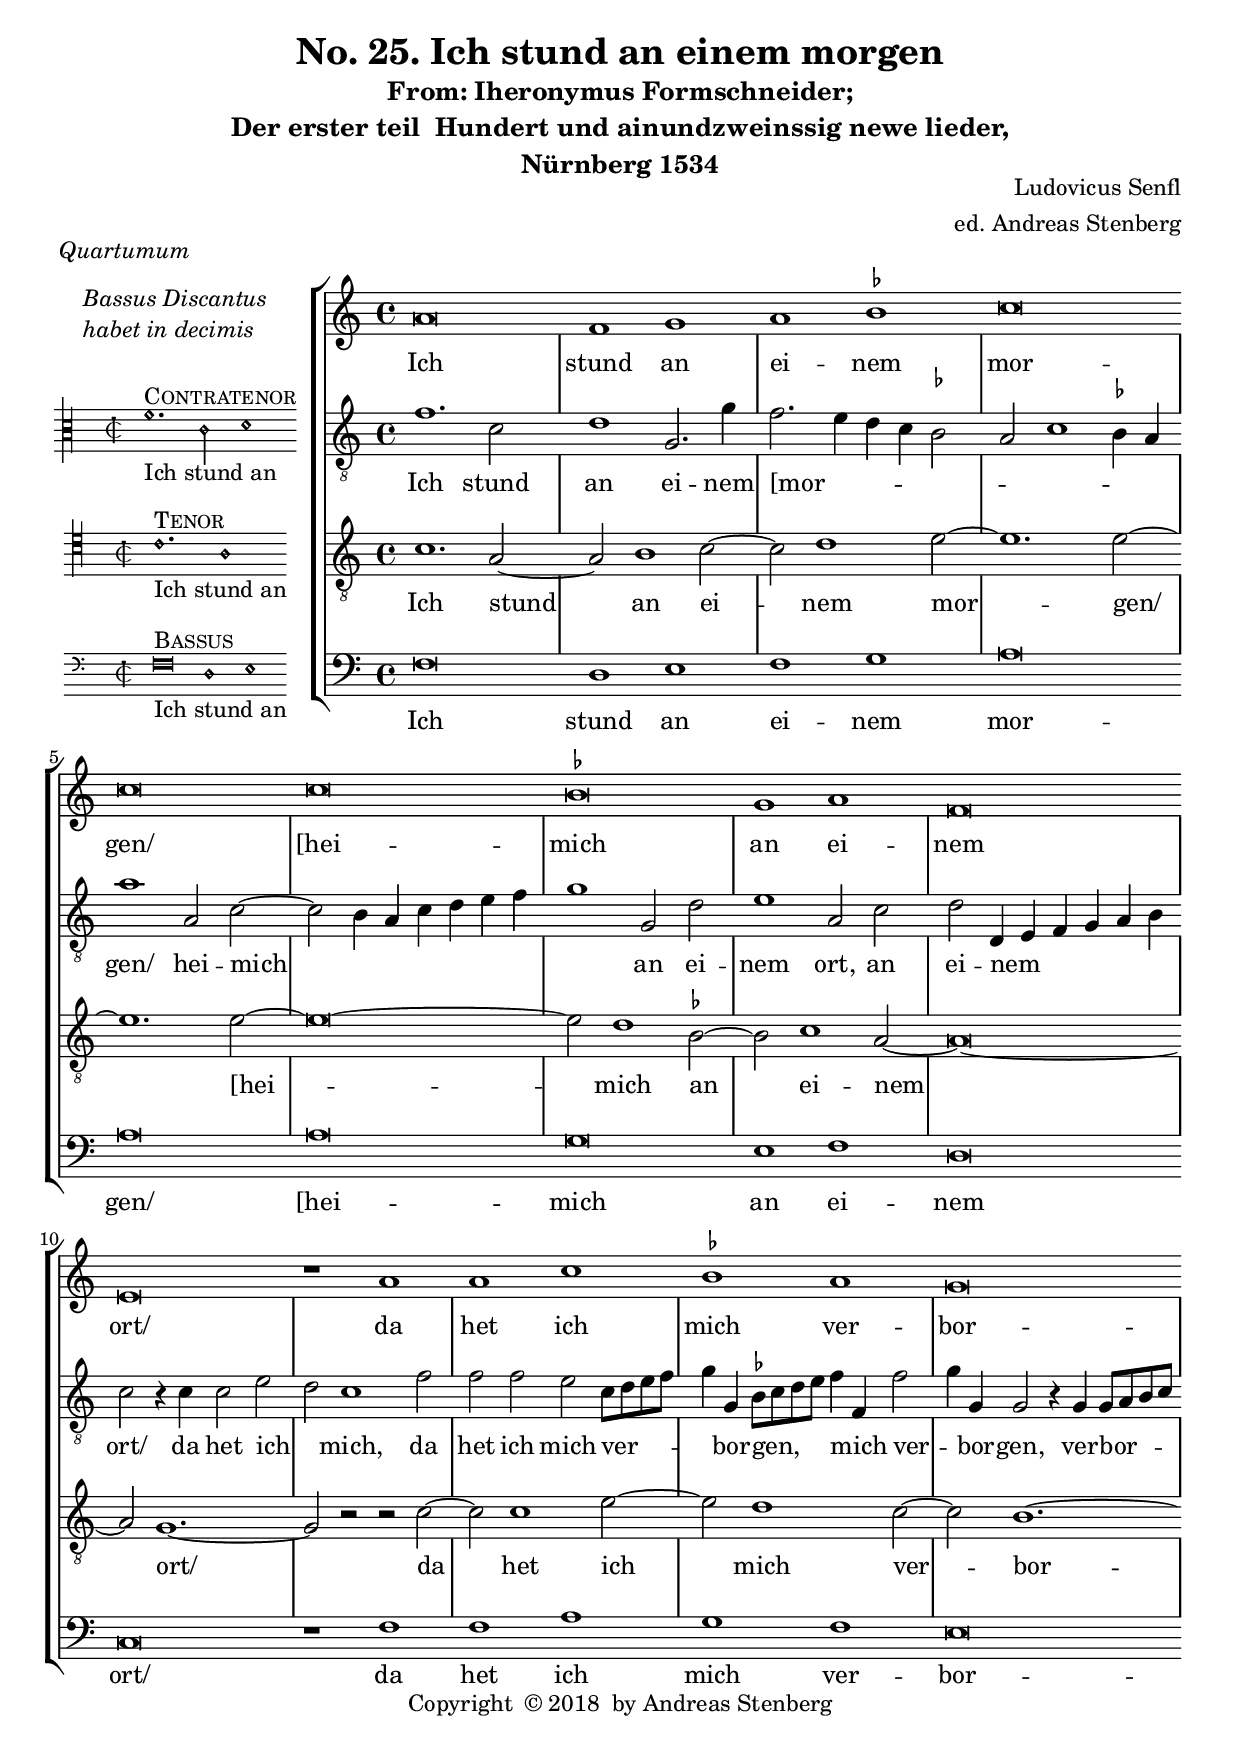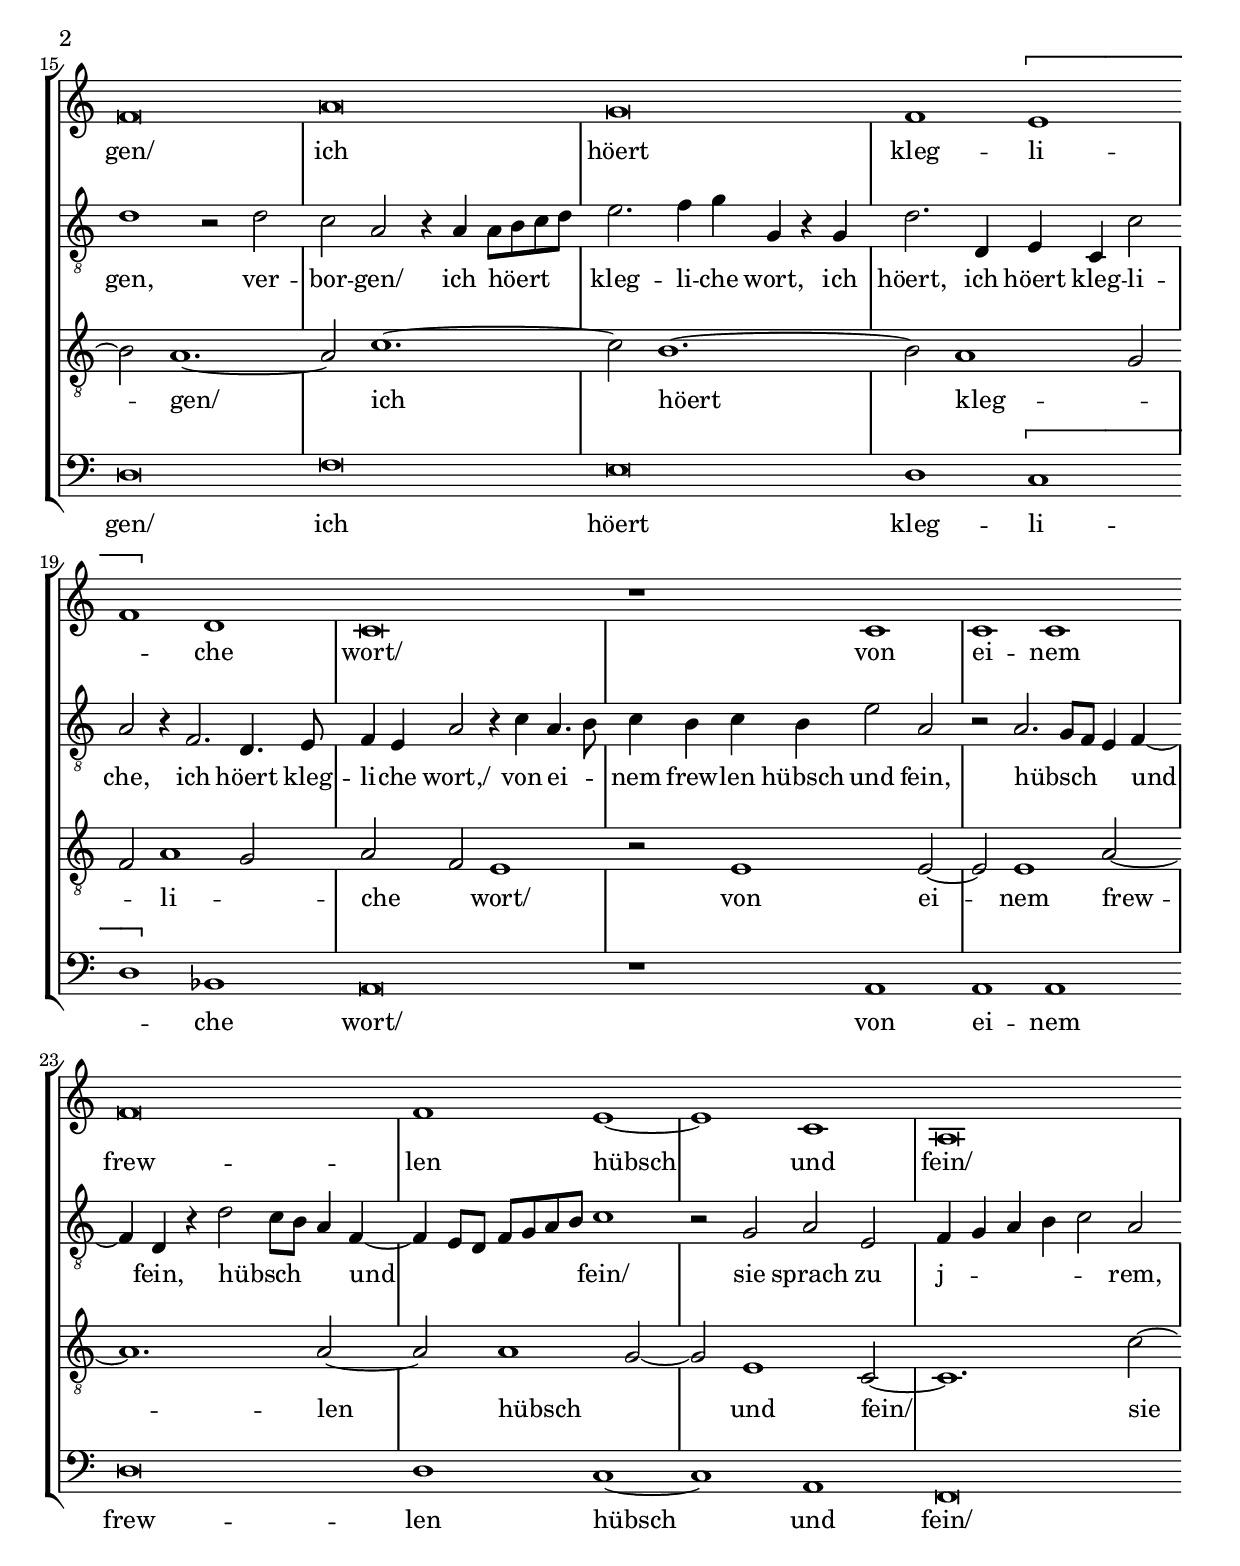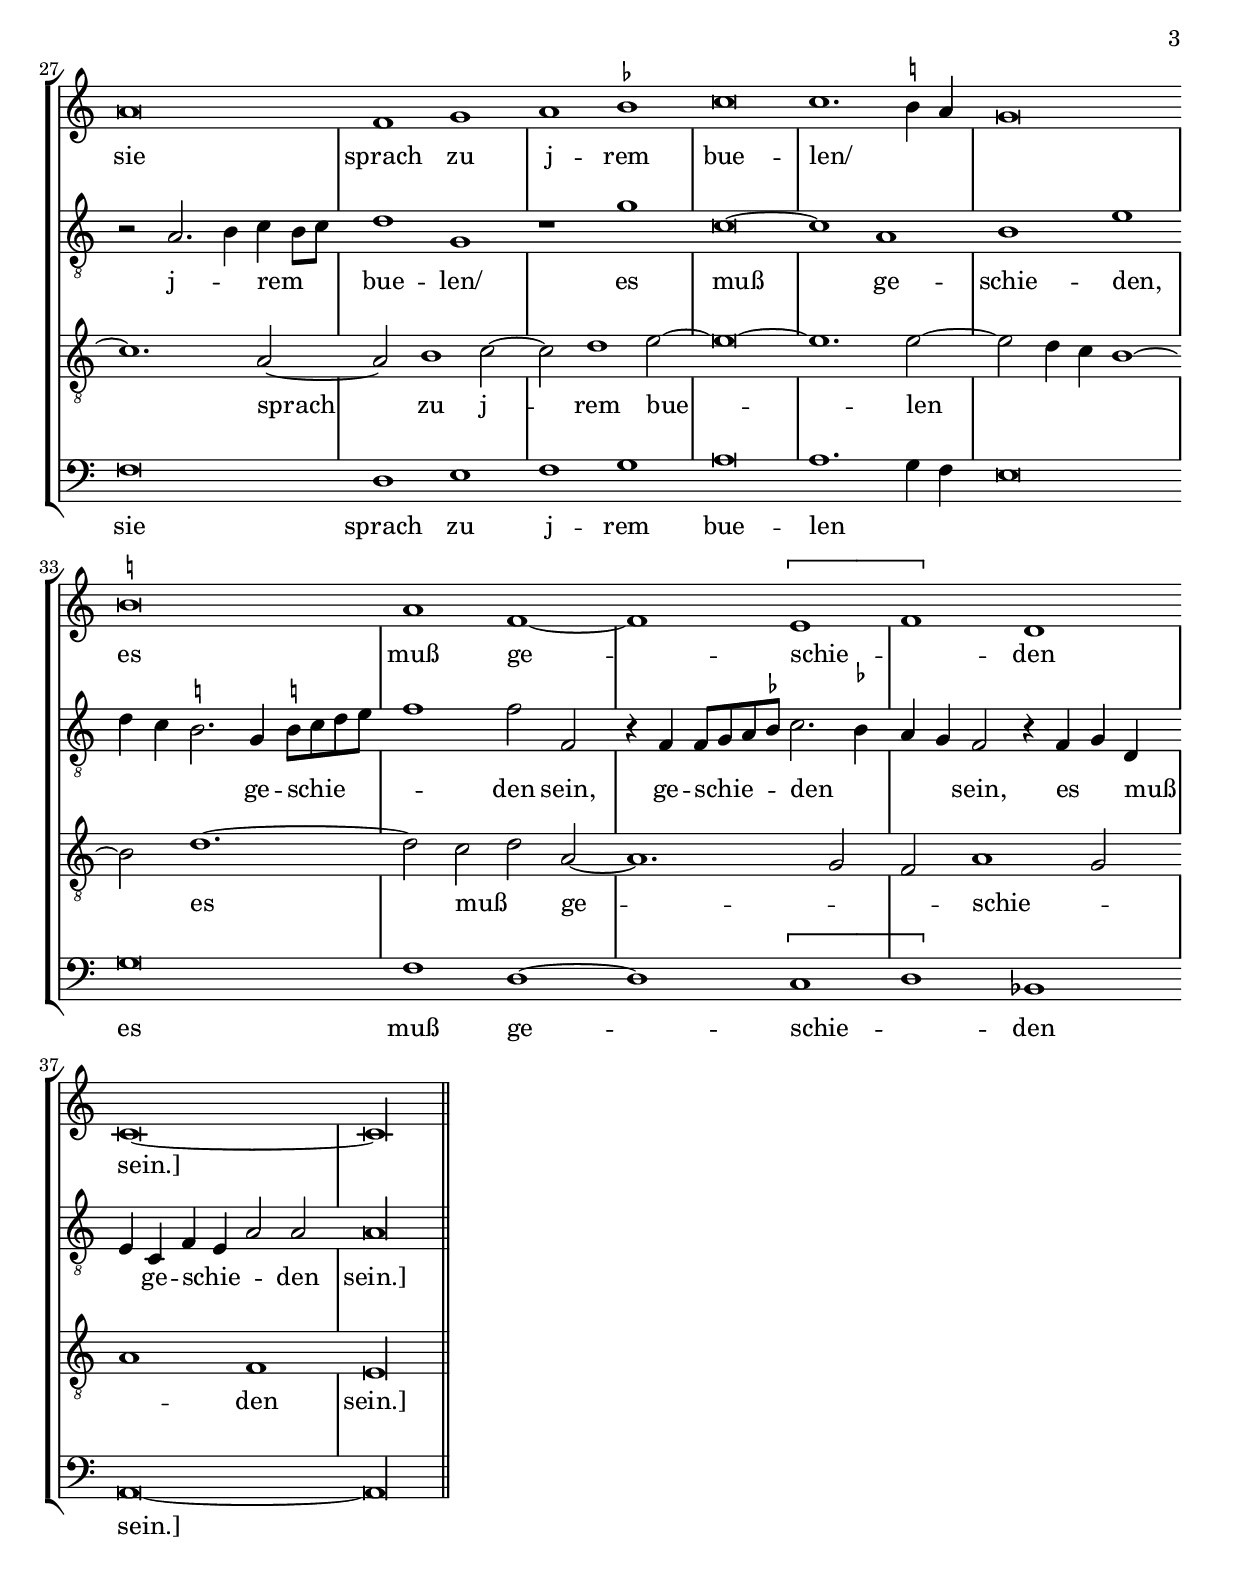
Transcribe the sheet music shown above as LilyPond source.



%%%%%%%%%%%%%%%%%%%%%%%%%%%%%%%%%%%%%%%%%%%%%%%%%%%%%%%%%%%%%%%%%%%
% This is a template based on the usual four part choir templater %
% where the voices have common lyrics at the the start but split  %
% to separate lyrics after a while.				  %
% This template is modyfied by AS from the one in the lilypond    %
% documentation.						  %
% This template is to be used for instance for fairly simple      %
% settings where the stanzas are set homophonicaly but twhere the %
% Chorus contains polyphony that require separate underlay for    %
% the different voices.						  %
%%%%%%%%%%%%%%%%%%%%%%%%%%%%%%%%%%%%%%%%%%%%%%%%%%%%%%%%%%%%%%%%%%%
\version "2.18.0"
\include "deutsch.ly"
ficta = \once \set suggestAccidentals =##t
\header {
  title = "No. 25. Ich stund an einem morgen"
  subtitle = \markup \center-column { "From: Iheronymus Formschneider;" "Der erster teil  Hundert und ainundzweinssig newe lieder," "Nürnberg 1534" }
  composer = "Ludovicus Senfl"
  arranger = "ed. Andreas Stenberg"
  poet = ""
  meter =""
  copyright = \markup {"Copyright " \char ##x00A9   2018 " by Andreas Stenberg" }
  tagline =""
}
global = {
  \key c \major
}

bassMusic = \relative c {
  \override Staff.BarLine.transparent = ##t
  f\breve
  d1 e1
  f1 g1
  a\breve
  a\breve
  a\breve
  g\breve
  e1 f1
  d\breve
  c\breve
  r1 f1
  f1 a1
  g1 f1
  e\breve
  d\breve
  f\breve
  e\breve
  d1 \[c1\melisma
  d1\]\melismaEnd b1					%% end of first line in orig
  a\breve
  r1 a1
  a1 a1
  d\breve
  d1 c1~
  c1 a1
  f\breve
  f'\breve
  d1 e1
  f1 g1
  a\breve
  a1.\melisma g4 f4
  e\breve\melismaEnd
  g\breve
  f1 d1~
  d1 \[c1\melisma
  d1\]\melismaEnd b1
  a\breve~
  \cadenzaOn
  a\longa
  \bar "||"
  \revert Staff.BarLine.transparent
}
bassWords = \lyricmode {
  Ich stund an ei -- nem mor -- gen/
  [hei -- mich an ei -- nem ort/
  da het ich mich ver -- bor -- gen/
  ich höert kleg -- li -- che wort/
  von ei -- nem frew -- len hübsch und fein/
  sie sprach zu j -- rem bue -- len es muß ge -- schie -- den sein.]
}
sopMusic = \relative c'' {

  \set Score.tempoHideNote = ##t
  \tempo 1 = 86
  \time 4/4
  \set Timing.measureLength = #(ly:make-moment 4/2)
    \override Staff.BarLine.transparent = ##t
    a\breve
    f1 g1
    a1 \ficta b1
    c\breve
    c\breve
    c\breve
    \ficta b\breve
    g1 a1
    f\breve
    e\breve
    r1 a1
    a1 c1
    \ficta b1 a1
    g\breve
    f\breve
    a\breve
    g\breve
    f1 \[e1\melisma
    f1\]\melismaEnd d1
    c\breve
    r1 c1
    c1 c1
    f\breve
    f1 e1~
    e1 c1
    a\breve
    a'\breve
    f1 g1
    a1 \ficta b1
    c\breve
    c1.\melisma \ficta h!4 a4
    g\breve\melismaEnd
    \ficta h!\breve
    a1 f1~
    f1 \[e1\melisma
    f1\]\melismaEnd d1
    c\breve~
    \cadenzaOn
    c\longa
  \revert Staff.BarLine.transparent
  \bar "||"
}
sopWords = \lyricmode {
  Ich stund an ei -- nem mor -- gen/
  [hei -- mich an ei -- nem ort/
  da het ich mich ver -- bor -- gen/
  ich höert kleg -- li -- che wort/
  von ei -- nem frew -- len hübsch und fein/
  sie sprach zu j -- rem bue -- len/
  es muß ge -- schie -- den sein.]
}
altoMusic = \relative c' {
  \clef "treble_8"
  \override Staff.BarLine.transparent = ##t
  f1. c2
  d1 g,2. g'4
  f2.( e4 d4 c4 \ficta b2
  a2 c1 \ficta b4 a4)
  a'1 a,2 c2~(
  c2 h4 a4 c4 d4 e4 f4
  g1) g,2 d'2				%% end of first line in orig.
  e1 a,2 c2
  d2 d,4( e4 f4 g4 a4 h4)
  c2 r4 c4 c2 e2(
  d2) c1 f2
  f2 f2 e2 c8( d8 e8 f8
  g4) g,4 \ficta b8( c8 d8 e8 f4) f,4 f'2( 	%% end of second line and first page
  g4) g,4 g2 r4 g4 g8( a8 h8 c8)
  d1 r2 d2
  c2 a2 r4 a4 a8( h8 c8 d8)
  e2. f4 g4 g,4 r4 g4
  d'2. d,4 e4 c4 c'2
  a2 r4 f2. d4. e8			%% end of third line (first on second page)
  f4 e4 a2 r4 c4 a4.( h8)
  c4 h4 c4 h4 e2 a,2
  r2 a2.( g8 f8 e4) f4~
  f4 d4 r4 d'2( c8 h8 a4) f4~(
  f4 e8 d8 f8 g8 a8 h8) c1		%% end of fourth line
  r2 g2 a2 e2
  f4( g4 a4 h4 c2) a2
  r2 a2.( h4) c4( h8 c8)
  d1 g,1
  r1 g'1
  c,\breve~
  c1 a1
  h1 e1(
  d4 c4 \ficta h!2.) g4 \ficta h!8( c8 d8 e8 		%% end of fifth line and second page
  f1) f2 f,2
  r4 f4 f8( g8 a8 \ficta b8) c2.( \ficta b!4
  a4 g4) f2 r4 f4( g4) d4(
  e4) c4 f4( e4 a2) a2
  \cadenzaOn
  a\longa
  \revert Staff.BarLine.transparent
}
altoWords = \lyricmode {
  Ich stund an ei -- nem [mor -- gen/
  hei -- mich an ei -- nem ort,
  an ei -- nem  ort/
  da het ich mich,
  da het ich mich ver -- bor -- gen,
  mich ver -- bor -- gen,
  ver -- bor -- gen,
  ver -- bor -- gen/
  ich höert kleg -- li -- che wort,
  ich höert, ich höert kleg -- li -- che,
  ich höert kleg -- li -- che wort,/
  von ei -- nem frew -- len hübsch und fein,
  hübsch und fein,
  hübsch und fein/
  sie sprach zu j -- rem,
  j -- rem bue -- len/
  es muß ge -- schie -- den,
  ge -- schie -- den sein,
  ge -- schie -- den sein,
  es muß ge -- schie -- den sein.]
}
tenorMusic = \relative c' {
  \clef "G_8"
  \override Staff.BarLine.transparent = ##t
  c1. a2~
  a2 h1 c2~
  c2 d1 e2~
  e1. e2~
  e1. e2~
  e\breve~
  e2 d1 \ficta b2~
  b2 c1 a2~
  a\breve~
  a2 g1.~
  g2 r2 r2 c2~
  c2 c1 e2~
  e2 d1 c2~
  c2 h1.~
  h2 a1.~
  a2 c1.~
  c2 h1.~
  h2 a1( g2
  f2) a1( g2)				%% end of first line in orig
  a2( f2) e1
  r2 e1 e2~
  e2 e1 a2~
  a1. a2~
  a2 a1( g2~
  g2) e1 c2~
  c1. c'2~
  c1. a2~
  a2 h1 c2~
  c2 d1 e2~
  e\breve~
  e1. e2~(
  e2 d4 c4 h1~
  h2) d1.~
  d2 c2( d2) a2~(
  a1. g2
  f2) a1( g2
  a1) f1
  \cadenzaOn
  e\longa
  \revert Staff.BarLine.transparent
}
tenorWords = \lyricmode {
  Ich stund an ei -- nem mor -- gen/
  [hei -- mich an ei -- nem ort/
  da het ich mich ver -- bor -- gen/
  ich höert kleg -- li -- che wort/
  von ei -- nem frew -- len hübsch und fein/
  sie sprach zu j -- rem bue -- len es muß ge -- schie -- den sein.]
}
incipitDiscantus = \markup { \italic
  \column {
  "Bassus Discantus" "habet in decimis"
  }
}


incipitAltus = \markup {
  \score {
    {
      %      \set Staff.instrumentName = #"Tenor "
      \override NoteHead.style = #'neomensural
      \override Rest.style = #'neomensural
      \override Staff.TimeSignature.style = #'mensural
      \cadenzaOn
      \clef "petrucci-c3"
      \key c \major
      \time 2/2
      f'1.^\markup \smallCaps"Contratenor" _"Ich stund an  "
      c'2 d'1
    }
    \layout {
      \context {
        \Voice
        \remove "Ligature_bracket_engraver"
        \consists "Mensural_ligature_engraver"
      }
      line-width = 4.5\cm
    }
  }
}


incipitTenor = \markup {
  \score {
    {
      %      \set Staff.instrumentName = #"Tenor "
      \override NoteHead.style = #'neomensural
      \override Rest.style = #'neomensural
      \override Staff.TimeSignature.style = #'mensural
      \cadenzaOn
      \clef "petrucci-c4"
      \key c \major
      \time 2/2
      c'1. ^\markup \smallCaps"Tenor" _"Ich stund an"
      a1
    }
    \layout {
      \context {
        \Voice
        \remove "Ligature_bracket_engraver"
        \consists "Mensural_ligature_engraver"
      }
      line-width = 5.0\cm
    }
  }
}
#(append! supported-clefs '(("mensural-f3" . ("clefs.mensural.f" 0 0))))

incipitBassus = \markup {
  \score {
    {
      %      \set Staff.instrumentName = #"Tenor "
      \override NoteHead.style = #'neomensural
      \override Rest.style = #'neomensural
      \override Staff.TimeSignature.style = #'mensural
      \cadenzaOn
      \clef "mensural-f"
      \key c \major
      \time 2/2
      f\breve^\markup \smallCaps"Bassus"_"Ich stund an"
      d1 e1
    }
    \layout {
      \context {
        \Voice
        \remove "Ligature_bracket_engraver"
        \consists "Mensural_ligature_engraver"
      }
      line-width = 4.5\cm
    }
  }
}


\score {
  <<
    \new StaffGroup \with {
      \override VerticalAxisGroup.staff-staff-spacing = #'((basic-distance . 12))
    } <<
      \new Staff = treble <<
        \set Staff.instrumentName = \incipitDiscantus
        \new Voice = "sopranos" {
          \set  Staff.midiInstrument ="choir aahs"
          %	\voiceOne
          << \global \sopMusic >>
        }
      >>
      \new Lyrics = sopranos { s1 }

      \new Staff = "medius" <<
        \set Staff.instrumentName = \incipitAltus

        \new Voice = "altos" {
          %	\voiceTwo
          \set  Staff.midiInstrument ="choir aahs"
          << \global \altoMusic >>
        }
      >>

      \new Lyrics = "altos" { s1 }
      \new Staff = tenors <<
        \set Staff.instrumentName = \incipitTenor

        \clef "treble"
        \new Voice = "tenors" {
          \set  Staff.midiInstrument ="choir aahs"
          %	\voiceOne
          << \global \tenorMusic >>
        }
      >>
      \new Lyrics = "tenors" { s1 }

      \new Staff ="basses" {
        \set Staff.instrumentName = \incipitBassus

        \new Voice = "basses" {
          \set  Staff.midiInstrument ="choir aahs"
          \clef "bass"
          %	\voiceTwo
          << \global \bassMusic >>
        }
      }
    >>
    \new Lyrics = basses { s1 }

    \context Lyrics = sopranos \lyricsto sopranos \sopWords
    \context Lyrics = altos \lyricsto altos \altoWords
    \context Lyrics = tenors \lyricsto tenors \tenorWords
    \context Lyrics = basses \lyricsto basses \bassWords
  >>
  \layout {
    \context {
      \Score
      % no bars in staves
      %      \override BarLine.transparent = ##t

    }
    % the next three instructions keep the lyrics between the bar lines
    \context {
      \Lyrics
      \consists "Bar_engraver"
      \override BarLine.transparent = ##t
    }
    \context {
      \StaffGroup
      \consists "Separating_line_group_engraver"
    }
    \context {
      \Voice
      % no slurs
      \override Slur.transparent = ##t
      % Comment in the below "\remove" command to allow line
      % breaking also at those barlines where a note overlaps
      % into the next bar.  The command is commented out in this
      % short example score, but especially for large scores, you
      % will typically yield better line breaking and thus improve
      % overall spacing if you comment in the following command.
      %\remove "Forbid_line_break_engraver"
    }
    indent = 4.5\cm
  }
  \header {
    piece = \markup \italic "Quartumum"
  }
}
\score {
  <<
    \new StaffGroup <<
      \new Staff = treble <<
        \set Staff.instrumentName = \incipitDiscantus
        \new Voice = "sopranos" {
          \set  Staff.midiInstrument ="choir aahs"
          %	\voiceOne
          << \global \sopMusic >>
        }
      >>
      \new Lyrics = sopranos { s1 }

      \new Staff = "medius" <<
        \set Staff.instrumentName = \incipitAltus

        \new Voice = "altos" {
          %	\voiceTwo
          \set  Staff.midiInstrument ="choir aahs"
          << \global \altoMusic >>
        }
      >>

      \new Lyrics = "altos" { s1 }
      \new Staff = tenors <<
        \set Staff.instrumentName = \incipitTenor

        \clef "treble"
        \new Voice = "tenors" {
          \set  Staff.midiInstrument ="choir aahs"
          %	\voiceOne
          << \global \tenorMusic >>
        }
      >>
      \new Lyrics = "tenors" { s1 }

      \new Staff ="basses" {
        \set Staff.instrumentName = \incipitBassus

        \new Voice = "basses" {
          \set  Staff.midiInstrument ="choir aahs"
          \clef "G_8"
          %	\voiceTwo
          << \global \bassMusic >>
        }
      }
    >>
    \new Lyrics = basses { s1 }

    \context Lyrics = sopranos \lyricsto sopranos \sopWords
    \context Lyrics = altos \lyricsto altos \altoWords
    \context Lyrics = tenors \lyricsto tenors \tenorWords
    \context Lyrics = basses \lyricsto basses \bassWords
  >>
  \midi {}
}

\markup {
  \column {
    \fill-line {
      ""
      {
        \column {
          \left-align {
            \line { \hspace #'15 "1." }
            "Ich stund an einem morgen/"
            "heimich an einem ort/"
            "da het ich mich verborgen/"
            "Ich hört klegliche wort/"
            "von einem frewlen hübsch und fein/"
            "sie sprach zu jrem buelen"
            "es muß gescheiden sein."
          }
        }
      }
      ""
      {
        \column {
          \left-align {
            \line { \hspace #'15 "2." }
            "Hertz lieb ich hab vernumen/"
            "du wölst von hinnen schier/"
            "wen wiltu wider kumen/"
            "das soltu sagen mir/"
            "nun merk mein feins lieb was ich sag/"
            "mein zukunft thust mich fragen/"
            "was weder stund noch tag."
          }
        }
      }
      ""
    }
    \vspace #'1.5
    \fill-line {
      ""
      {
        \column {
          \left-align {
            \line { \hspace #'15 "3." }
            "Das frewlein weinet sere"
            "Sein hertz was unmuts wol/"
            "so gib mir weis und lere/"
            "was ich mich halten sol/"
            "für dich so setz ich al mein hab/"
            "und wiltu hie bebleiben/"
            "verzer dich iar und tag."
          }
        }
      }
      ""
      {
        \column {
          \left-align {
            \line { \hspace #'15 "4." }
            "Das knab sprach aus seinem muete/"
            "dein wil ich wol soüer/"
            "ver zer ich dir dein guete/"
            "ein iar wer bald hinfür/"
            "darnach mus es gescheyden sein/"
            "ich wil dich freundlich bitten/"
            "setz deinen willen darein."
          }
        }
      }
      ""
    }
    \vspace #'1.5
    \fill-line {
      ""
      {
        \column {
          \left-align {
            \line { \hspace #'15 "5." }
            "Das freulein schren laut worten/"
            "wort yber alless leyd/"
            "mich krenckin deine worte/"
            "hertz lieb nit von mir scheide/"
            "für dich setz ich gut und eer/"
            "und solt ich mit dir ziehen/"
            "kein weg wer mir zu ferr."
          }
        }
      }
      ""
      {
        \column {
          \left-align {
            \line { \hspace #'15 "6." }
            "Da sprach der knab mit zuchten/"
            "mein schatz ob allem gut/"
            "ich wil dich freuntlich bitten/"
            "schlag solchs aus deinem muet/"
            "gedecht mer an die frerunde dein/"
            "die dir kein arges trawen/"
            "und telich bey dir sein."
          }
        }
      }
      ""
    }
    \vspace #'1.5
    \fill-line {
      ""
      {
        \column {
          \left-align {
            \line { \hspace #'15 "7." }
            "Da kert er ir den rucken/"
            "er sprach nit mer zu ir/"
            "das freilen teth sich schmucken/"
            "in einen winkel schier/"
            "es weinet dz sie schier verging/"
            "dis hat ein Schreiber gesungen/"
            "wie es eim frewlen gieng."
          }
        }
      }
      ""
    }
  }
}
\paper {
  ragged-bottom = ##t
  ragged-last-bottom = ##t
  ragged-last = ##t
}

%{
convert-ly.py (GNU LilyPond) 2.18.2  convert-ly.py: Processing `'...
Applying conversion: 2.15.7, 2.15.9, 2.15.10, 2.15.16, 2.15.17,
2.15.18, 2.15.19, 2.15.20, 2.15.25, 2.15.32, 2.15.39, 2.15.40,
2.15.42, 2.15.43, 2.16.0, 2.17.0, 2.17.4, 2.17.5, 2.17.6, 2.17.11,
2.17.14, 2.17.15, 2.17.18, 2.17.19, 2.17.20, 2.17.25, 2.17.27,
2.17.29, 2.17.97, 2.18.0
%}
